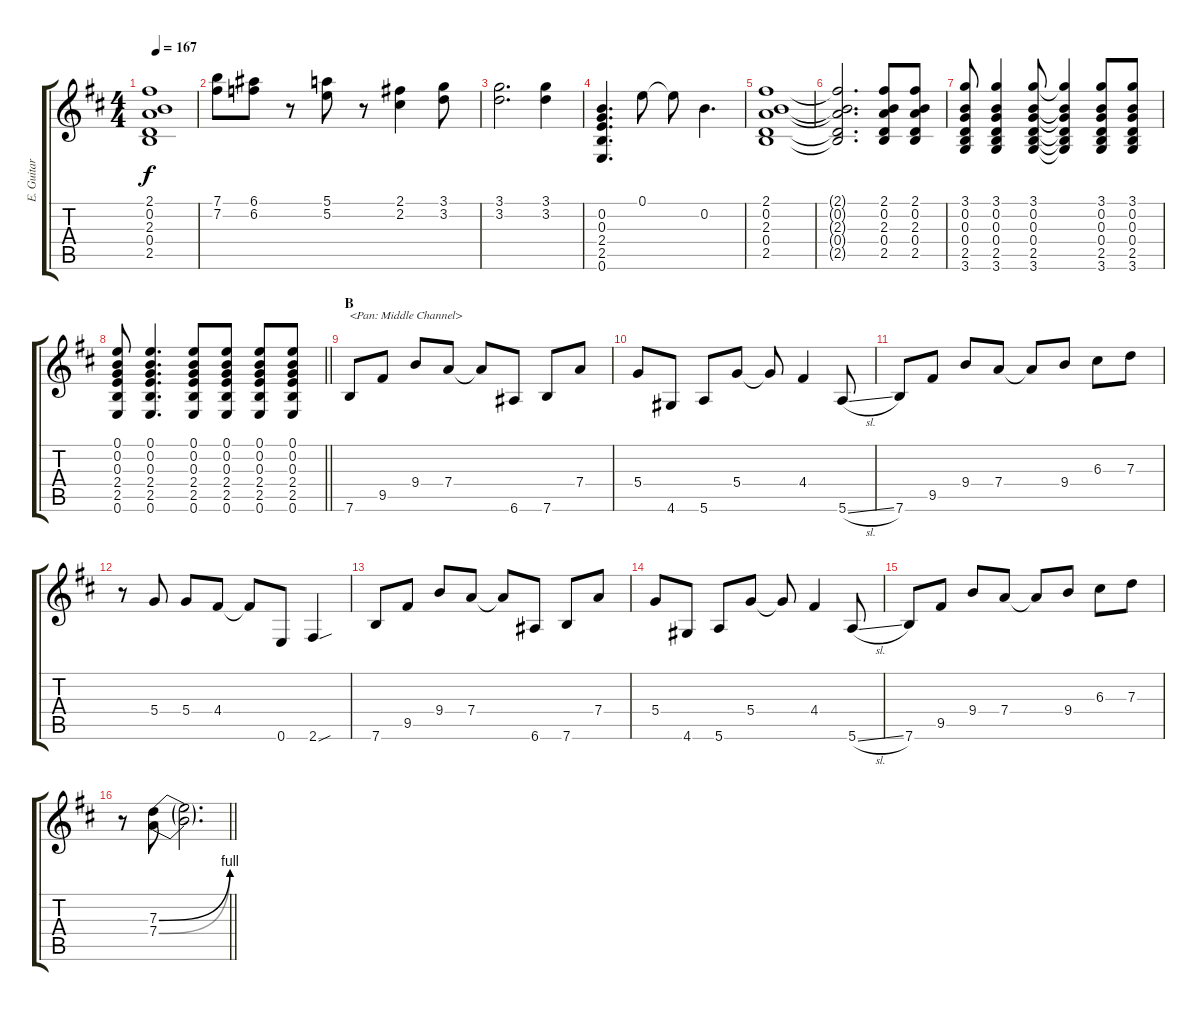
\track ("E. Guitar" "E. Guitar") {instrument overdrivenguitar}
\staff {score tabs}
\tuning (E4 B3 G3 D3 A2 E2) {hide}
\ts (4 4)
\tempo 167
\clef g2
\ks d
(2.1 0.2 2.3 0.4 2.5).1{dy f} |
(7.1 7.2).8 (6.1 6.2).8 r.8 (5.1 5.2).8 r.8 (2.1 2.2).4 (3.1 3.2).8 |
(3.1 3.2).2{d} (3.1 3.2).4 |
(0.2 0.3 2.4 2.5 0.6).4{d} 0.1.8 0.1{t}.8 0.2.4{d} |
(2.1 0.2 2.3 0.4 2.5).1 |
(2.1{t} 0.2{t} 2.3{t} 0.4{t} 2.5{t}).2{d} (2.1 0.2 2.3 0.4 2.5).8 (2.1 0.2 2.3 0.4 2.5).8 |
(3.1 0.2 0.3 0.4 2.5 3.6).8 (3.1 0.2 0.3 0.4 2.5 3.6).4 (3.1 0.2 0.3 0.4 2.5 3.6).8 (3.1{t} 0.2{t} 0.3{t} 0.4{t} 2.5{t} 3.6{t}).4 (3.1 0.2 0.3 0.4 2.5 3.6).8 (3.1 0.2 0.3 0.4 2.5 3.6).8 |
\barLineRight lightlight
(0.1 0.2 0.3 2.4 2.5 0.6).8 (0.1 0.2 0.3 2.4 2.5 0.6).4{d} (0.1 0.2 0.3 2.4 2.5 0.6).8 (0.1 0.2 0.3 2.4 2.5 0.6).8 (0.1 0.2 0.3 2.4 2.5 0.6).8 (0.1 0.2 0.3 2.4 2.5 0.6).8 |
\section ("" "B")
7.6.8{txt "<Pan: Middle Channel>" balance 12} 9.5.8 9.4.8 7.4.8 7.4{t}.8 6.6.8 7.6.8 7.4.8 |
5.4.8 4.6.8 5.6.8 5.4.8 5.4{t}.8 4.4.4 5.6{sl}.8 |
7.6.8 9.5.8 9.4.8 7.4.8 7.4{t}.8 9.4.8 6.3.8 7.3.8 |
r.8 5.4.8 5.4.8 4.4.8 4.4{t}.8 0.6.8 2.6{sou}.4 |
7.6.8 9.5.8 9.4.8 7.4.8 7.4{t}.8 6.6.8 7.6.8 7.4.8 |
5.4.8 4.6.8 5.6.8 5.4.8 5.4{t}.8 4.4.4 5.6{sl}.8 |
7.6.8 9.5.8 9.4.8 7.4.8 7.4{t}.8 9.4.8 6.3.8 7.3.8 |
\barLineRight lightlight
r.8 (7.3{be (bend 0 0 60 4)} 7.4{be (bend 0 0 60 4)}).8 (7.3{t} 7.4{t}).2{d}
